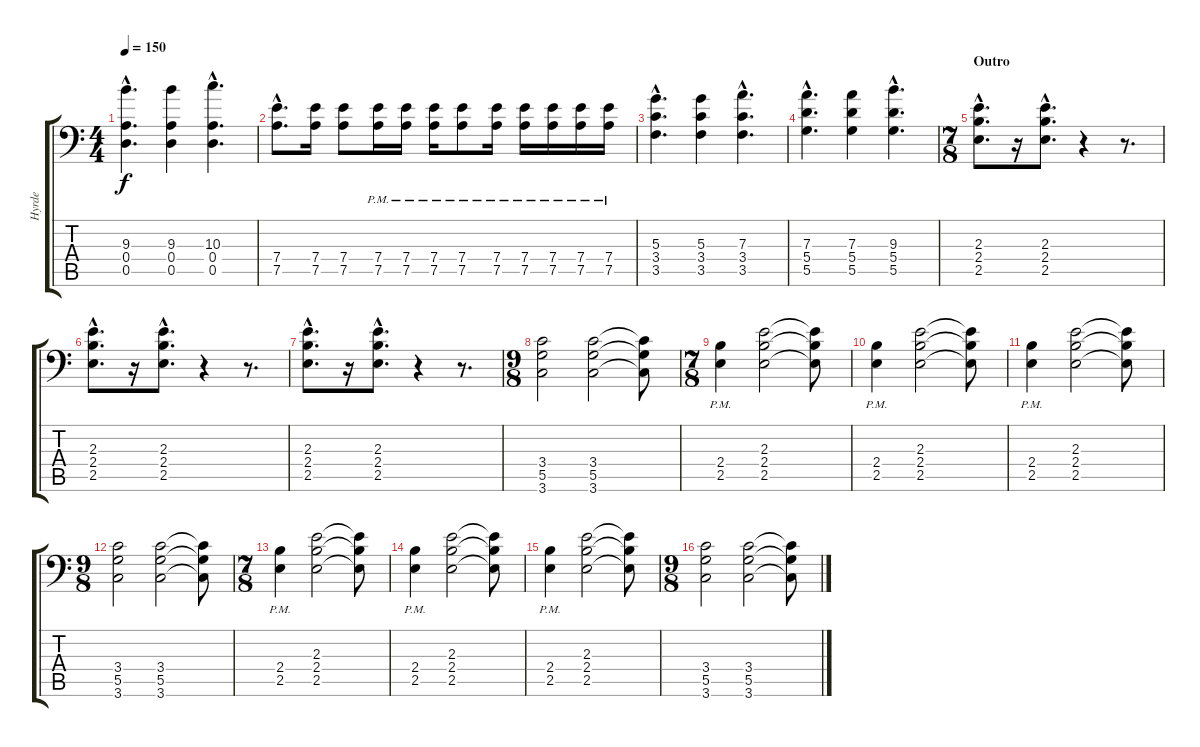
\track ("Hyrde" "Hyrde") {instrument distortionguitar}
\staff {score tabs}
\tuning (B3 G3 D3 A2 D2 A1) {hide}
\ts (4 4)
\tempo 150
\clef f4
\ks c
(9.3{hac} 0.4{hac} 0.5{hac}).4{d dy f} (9.3 0.4 0.5).4 (10.3{hac} 0.4{hac} 0.5{hac}).4{d} |
(7.4{hac} 7.5{hac}).8{d} (7.4 7.5).16 (7.4 7.5).8 (7.4{pm} 7.5{pm}).16 (7.4{pm} 7.5{pm}).16 (7.4{pm} 7.5{pm}).16 (7.4{pm} 7.5{pm}).8 (7.4{pm} 7.5{pm}).16 (7.4{pm} 7.5{pm}).16 (7.4{pm} 7.5{pm}).16 (7.4{pm} 7.5{pm}).16 (7.4{pm} 7.5{pm}).16 |
(5.3{hac} 3.4{hac} 3.5{hac}).4{d instrument distortionguitar} (5.3 3.4 3.5).4 (7.3{hac} 3.4{hac} 3.5{hac}).4{d} |
(7.3{hac} 5.4{hac} 5.5{hac}).4{d} (7.3 5.4 5.5).4 (9.3{hac} 5.4{hac} 5.5{hac}).4{d} |
\ts (7 8)
\section ("" "Outro")
(2.3{hac} 2.4{hac} 2.5{hac}).8{d} r.16 (2.3{hac} 2.4{hac} 2.5{hac}).8{d} r.4 r.8{d} |
(2.3{hac} 2.4{hac} 2.5{hac}).8{d} r.16 (2.3{hac} 2.4{hac} 2.5{hac}).8{d} r.4 r.8{d} |
(2.3{hac} 2.4{hac} 2.5{hac}).8{d} r.16 (2.3{hac} 2.4{hac} 2.5{hac}).8{d} r.4 r.8{d} |
\ts (9 8)
(3.4 5.5 3.6).2 (3.4 5.5 3.6).2 (3.4{t} 5.5{t} 3.6{t}).8 |
\ts (7 8)
(2.4{pm} 2.5{pm}).4 (2.3 2.4 2.5).2 (2.3{t} 2.4{t} 2.5{t}).8 |
(2.4{pm} 2.5{pm}).4 (2.3 2.4 2.5).2 (2.3{t} 2.4{t} 2.5{t}).8 |
(2.4{pm} 2.5{pm}).4 (2.3 2.4 2.5).2 (2.3{t} 2.4{t} 2.5{t}).8 |
\ts (9 8)
(3.4 5.5 3.6).2 (3.4 5.5 3.6).2 (3.4{t} 5.5{t} 3.6{t}).8 |
\ts (7 8)
(2.4{pm} 2.5{pm}).4 (2.3 2.4 2.5).2 (2.3{t} 2.4{t} 2.5{t}).8 |
(2.4{pm} 2.5{pm}).4 (2.3 2.4 2.5).2 (2.3{t} 2.4{t} 2.5{t}).8 |
(2.4{pm} 2.5{pm}).4 (2.3 2.4 2.5).2 (2.3{t} 2.4{t} 2.5{t}).8 |
\ts (9 8)
(3.4 5.5 3.6).2 (3.4 5.5 3.6).2 (3.4{t} 5.5{t} 3.6{t}).8
